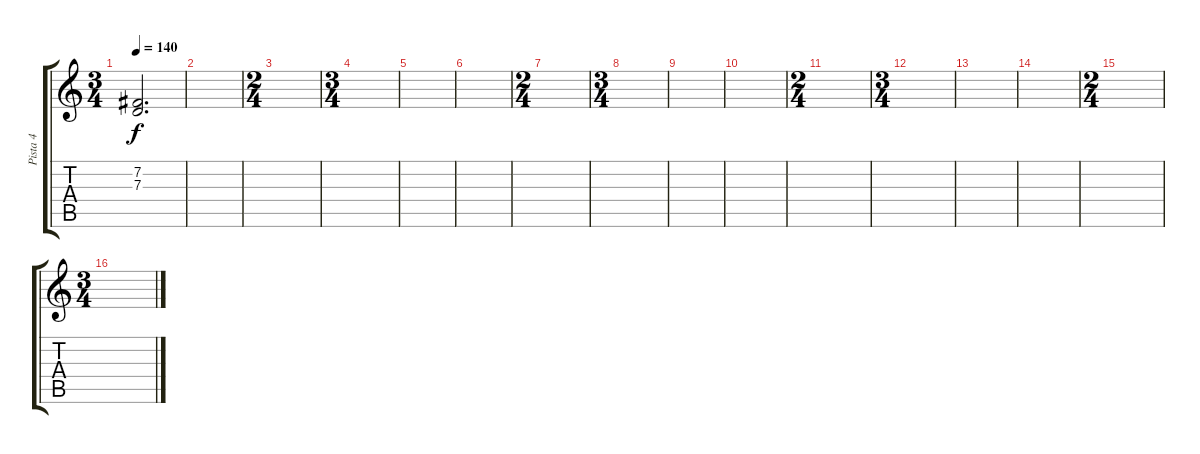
\track ("Pista 4" "Pista 4") {instrument pad4choir}
\staff {score tabs}
\tuning (E4 B3 G3 D3 A2 E2) {hide}
\ts (3 4)
\tempo 140
\clef g2
\ks c
(7.2{t} 7.3{t}).2{d dy f} |
|
\ts (2 4)
|
\ts (3 4)
|
|
|
\ts (2 4)
|
\ts (3 4)
|
|
|
\ts (2 4)
|
\ts (3 4)
|
|
|
\ts (2 4)
|
\ts (3 4)
